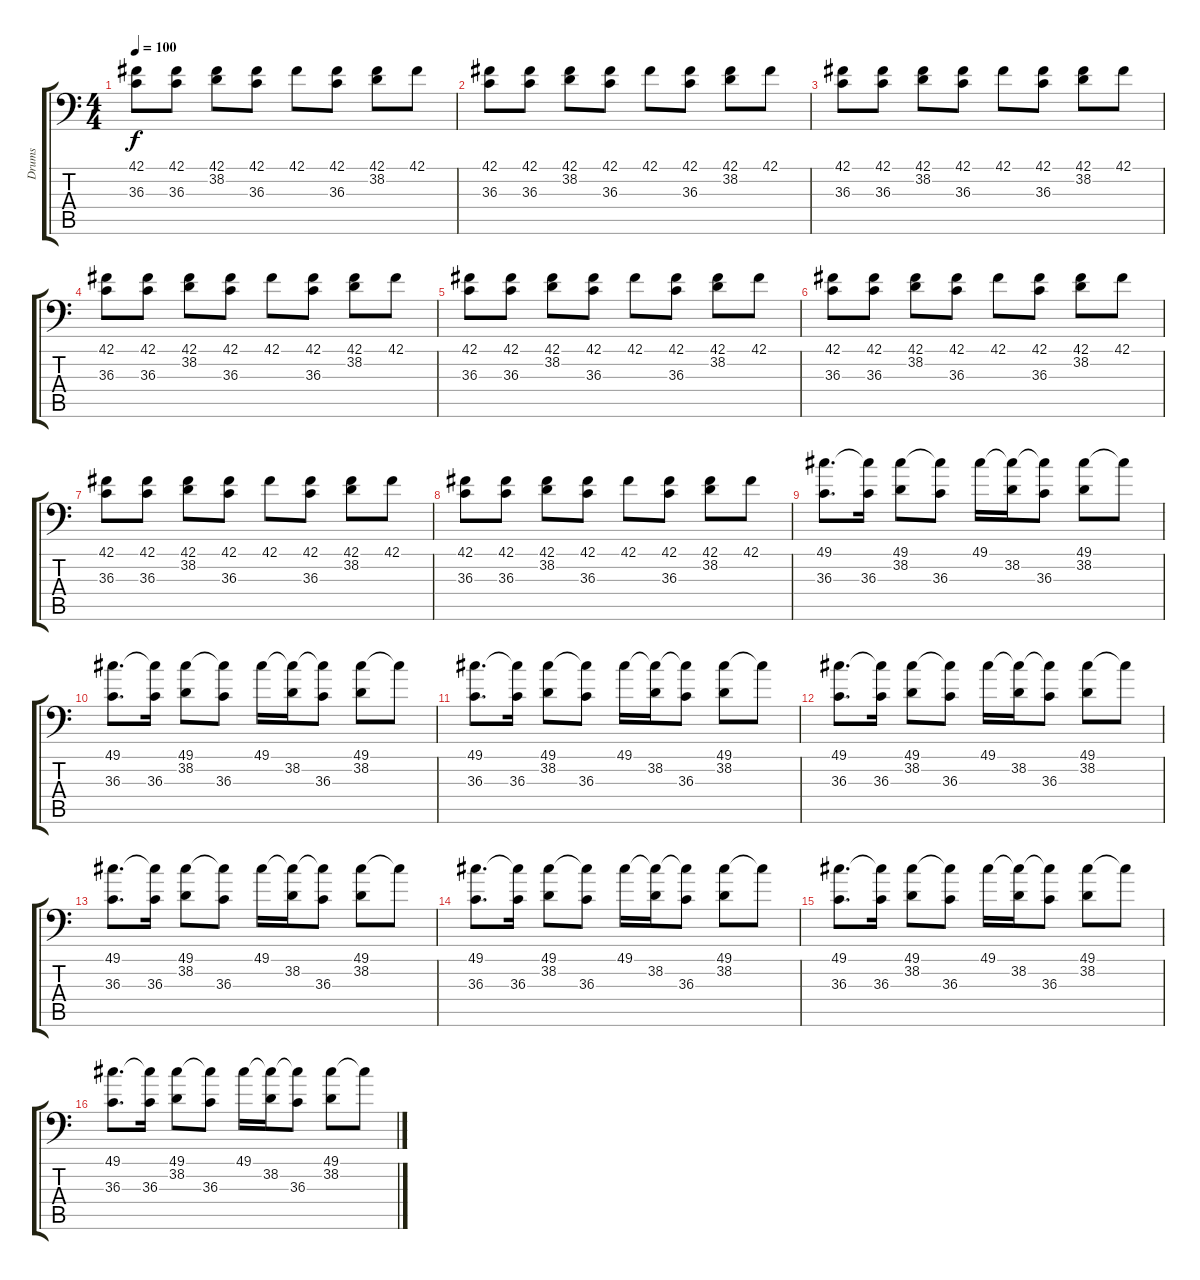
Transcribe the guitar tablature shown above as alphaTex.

\track ("Drums" "Drums") {instrument acousticgrandpiano}
\staff {score tabs}
\tuning (C-1 C-1 C-1 C-1 C-1 C-1) {hide}
\ts (4 4)
\tempo 100
\clef f4
\ks c
(42.1 36.3).8{dy f} (42.1 36.3).8 (42.1 38.2).8 (42.1 36.3).8 42.1.8 (42.1 36.3).8 (42.1 38.2).8 42.1.8 |
(42.1 36.3).8 (42.1 36.3).8 (42.1 38.2).8 (42.1 36.3).8 42.1.8 (42.1 36.3).8 (42.1 38.2).8 42.1.8 |
(42.1 36.3).8 (42.1 36.3).8 (42.1 38.2).8 (42.1 36.3).8 42.1.8 (42.1 36.3).8 (42.1 38.2).8 42.1.8 |
(42.1 36.3).8 (42.1 36.3).8 (42.1 38.2).8 (42.1 36.3).8 42.1.8 (42.1 36.3).8 (42.1 38.2).8 42.1.8 |
(42.1 36.3).8 (42.1 36.3).8 (42.1 38.2).8 (42.1 36.3).8 42.1.8 (42.1 36.3).8 (42.1 38.2).8 42.1.8 |
(42.1 36.3).8 (42.1 36.3).8 (42.1 38.2).8 (42.1 36.3).8 42.1.8 (42.1 36.3).8 (42.1 38.2).8 42.1.8 |
(42.1 36.3).8 (42.1 36.3).8 (42.1 38.2).8 (42.1 36.3).8 42.1.8 (42.1 36.3).8 (42.1 38.2).8 42.1.8 |
(42.1 36.3).8 (42.1 36.3).8 (42.1 38.2).8 (42.1 36.3).8 42.1.8 (42.1 36.3).8 (42.1 38.2).8 42.1.8 |
(49.1 36.3).8{d} (49.1{t} 36.3).16 (49.1 38.2).8 (49.1{t} 36.3).8 49.1.16 (49.1{t} 38.2).16 (49.1{t} 36.3).8 (49.1 38.2).8 49.1{t}.8 |
(49.1 36.3).8{d} (49.1{t} 36.3).16 (49.1 38.2).8 (49.1{t} 36.3).8 49.1.16 (49.1{t} 38.2).16 (49.1{t} 36.3).8 (49.1 38.2).8 49.1{t}.8 |
(49.1 36.3).8{d} (49.1{t} 36.3).16 (49.1 38.2).8 (49.1{t} 36.3).8 49.1.16 (49.1{t} 38.2).16 (49.1{t} 36.3).8 (49.1 38.2).8 49.1{t}.8 |
(49.1 36.3).8{d} (49.1{t} 36.3).16 (49.1 38.2).8 (49.1{t} 36.3).8 49.1.16 (49.1{t} 38.2).16 (49.1{t} 36.3).8 (49.1 38.2).8 49.1{t}.8 |
(49.1 36.3).8{d} (49.1{t} 36.3).16 (49.1 38.2).8 (49.1{t} 36.3).8 49.1.16 (49.1{t} 38.2).16 (49.1{t} 36.3).8 (49.1 38.2).8 49.1{t}.8 |
(49.1 36.3).8{d} (49.1{t} 36.3).16 (49.1 38.2).8 (49.1{t} 36.3).8 49.1.16 (49.1{t} 38.2).16 (49.1{t} 36.3).8 (49.1 38.2).8 49.1{t}.8 |
(49.1 36.3).8{d} (49.1{t} 36.3).16 (49.1 38.2).8 (49.1{t} 36.3).8 49.1.16 (49.1{t} 38.2).16 (49.1{t} 36.3).8 (49.1 38.2).8 49.1{t}.8 |
(49.1 36.3).8{d} (49.1{t} 36.3).16 (49.1 38.2).8 (49.1{t} 36.3).8 49.1.16 (49.1{t} 38.2).16 (49.1{t} 36.3).8 (49.1 38.2).8 49.1{t}.8
